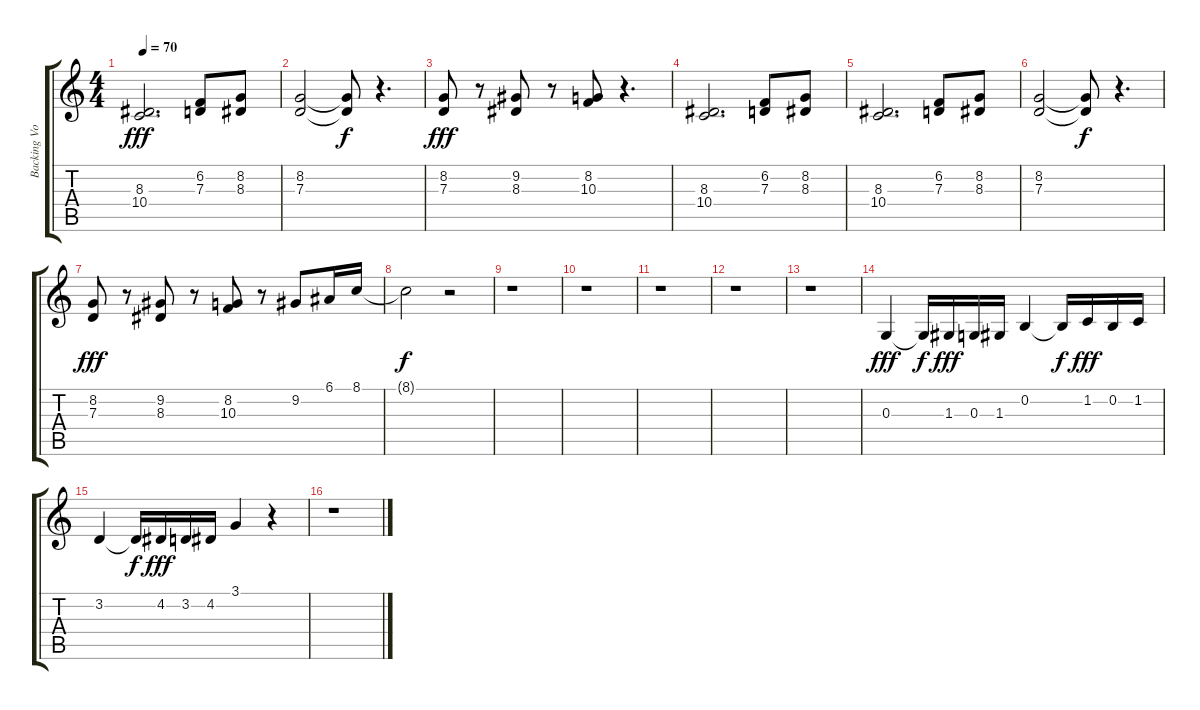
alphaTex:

\track ("Backing Vox" "Backing Vo") {instrument choiraahs}
\staff {score tabs}
\tuning (E4 B3 G3 D3 A2 E2) {hide}
\ts (4 4)
\tempo 70
\clef g2
\ks c
(8.3 10.4).2{d dy fff} (6.2 7.3).8 (8.2 8.3).8 |
(8.2 7.3).2 (8.2{t} 7.3{t}).8{dy f} r.4{d} |
(8.2 7.3).8{dy fff} r.8 (9.2 8.3).8 r.8 (8.2 10.3).8 r.4{d} |
(8.3 10.4).2{d} (6.2 7.3).8 (8.2 8.3).8 |
(8.3 10.4).2{d} (6.2 7.3).8 (8.2 8.3).8 |
(8.2 7.3).2 (8.2{t} 7.3{t}).8{dy f} r.4{d} |
(8.2 7.3).8{dy fff} r.8 (9.2 8.3).8 r.8 (8.2 10.3).8 r.8 9.2.8 6.1.16 8.1.16 |
8.1{t}.2{dy f} r.2 |
r.1 |
r.1 |
r.1 |
r.1 |
r.1 |
0.3.4{dy fff} 0.3{t}.16{dy f} 1.3.16{dy fff} 0.3.16 1.3.16 0.2.4 0.2{t}.16{dy f} 1.2.16{dy fff} 0.2.16 1.2.16 |
3.2.4 3.2{t}.16{dy f} 4.2.16{dy fff} 3.2.16 4.2.16 3.1.4 r.4 |
r.1
